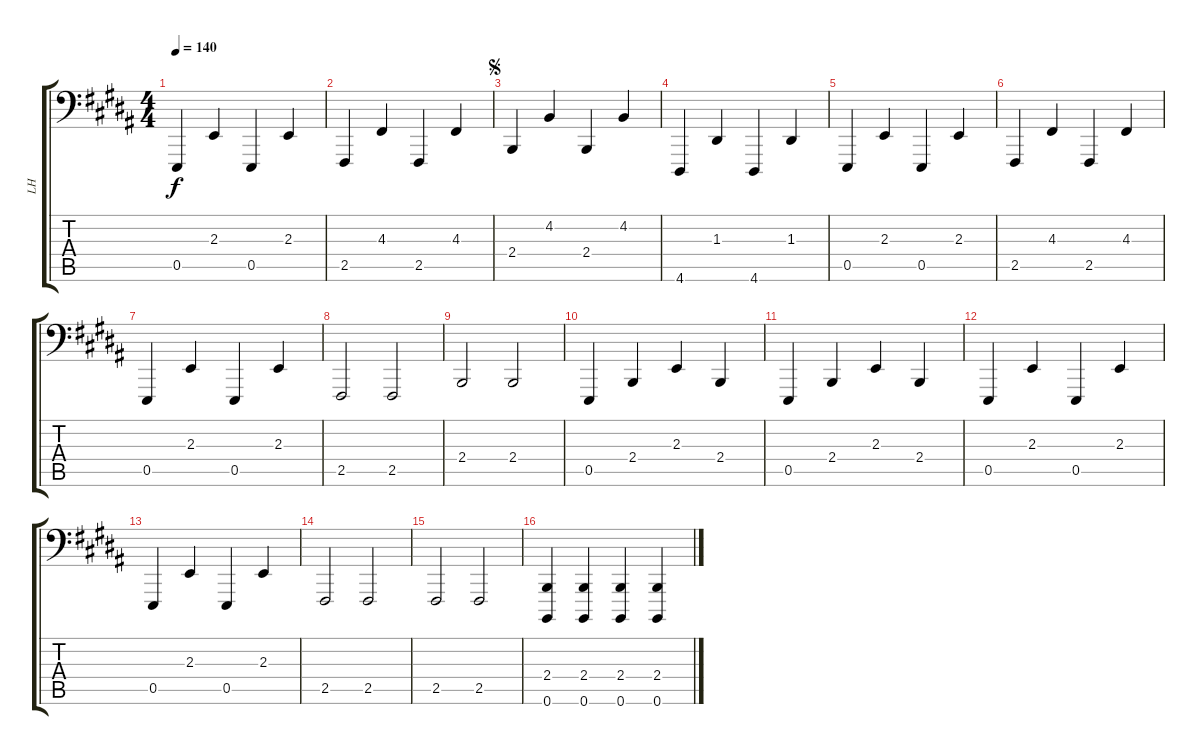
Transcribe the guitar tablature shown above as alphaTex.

\track ("LH" "LH") {instrument acousticgrandpiano}
\staff {score tabs}
\tuning (C3 G2 D2 A1 E1 B0) {hide}
\ts (4 4)
\tempo 140
\clef f4
\ks b
0.5.4{dy f} 2.3.4 0.5.4 2.3.4 |
2.5.4 4.3.4 2.5.4 4.3.4 |
\jump segno
2.4.4 4.2.4 2.4.4 4.2.4 |
4.6.4 1.3.4 4.6.4 1.3.4 |
0.5.4 2.3.4 0.5.4 2.3.4 |
2.5.4 4.3.4 2.5.4 4.3.4 |
0.5.4 2.3.4 0.5.4 2.3.4 |
2.5.2 2.5.2 |
2.4.2 2.4.2 |
0.5.4 2.4.4 2.3.4 2.4.4 |
0.5.4 2.4.4 2.3.4 2.4.4 |
0.5.4 2.3.4 0.5.4 2.3.4 |
0.5.4 2.3.4 0.5.4 2.3.4 |
2.5.2 2.5.2 |
2.5.2 2.5.2 |
(2.4 0.6).4 (2.4 0.6).4 (2.4 0.6).4 (2.4 0.6).4
